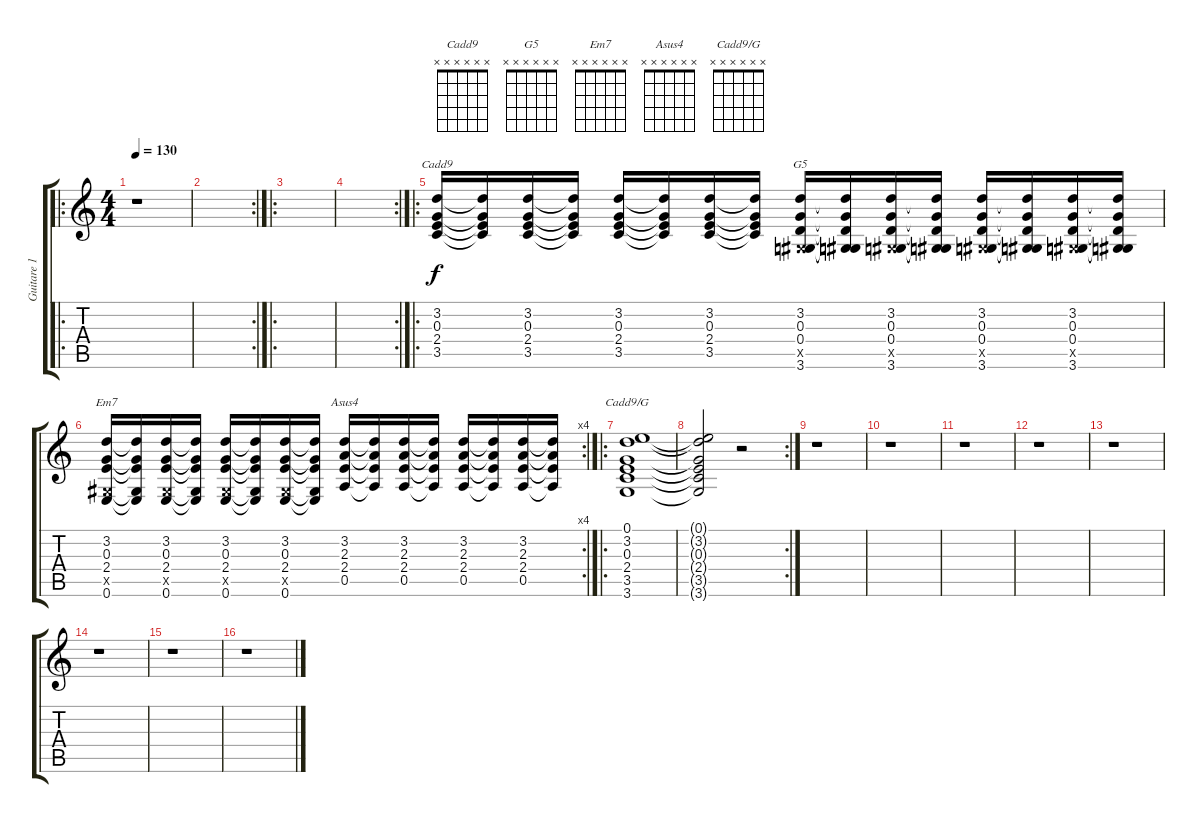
\track ("Guitare 1" "Guitare 1") {instrument overdrivenguitar}
\staff {score tabs}
\tuning (E4 B3 G3 D3 A2 E2) {hide}
\chord ("Cadd9" x x x x x x) {firstfret 0}
\chord ("G5" x x x x x x) {firstfret 0}
\chord ("Em7" x x x x x x) {firstfret 0}
\chord ("Asus4" x x x x x x) {firstfret 0}
\chord ("Cadd9/G" x x x x x x) {firstfret 0}
\ro
\ts (4 4)
\tempo 130
\clef g2
\ks c
r.1{dy f instrument overdrivenguitar} |
\rc 2
|
\ro
|
\rc 2
|
\ro
(3.2 0.3 2.4 3.5).16{ch "Cadd9"} (3.2{t} 0.3{t} 2.4{t} 3.5{t}).16 (3.2 0.3 2.4 3.5).16 (3.2{t} 0.3{t} 2.4{t} 3.5{t}).16 (3.2 0.3 2.4 3.5).16 (3.2{t} 0.3{t} 2.4{t} 3.5{t}).16 (3.2 0.3 2.4 3.5).16 (3.2{t} 0.3{t} 2.4{t} 3.5{t}).16 (3.2 0.3 0.4 -1.5{x} 3.6).16{ch "G5"} (3.2{t} 0.3{t} 0.4{t} -1.5{t} 3.6{t}).16 (3.2 0.3 0.4 -1.5{x} 3.6).16 (3.2{t} 0.3{t} 0.4{t} -1.5{t} 3.6{t}).16 (3.2 0.3 0.4 -1.5{x} 3.6).16 (3.2{t} 0.3{t} 0.4{t} -1.5{t} 3.6{t}).16 (3.2 0.3 0.4 -1.5{x} 3.6).16 (3.2{t} 0.3{t} 0.4{t} -1.5{t} 3.6{t}).16 |
\rc 4
(3.2 0.3 2.4 -1.5{x} 0.6).16{ch "Em7"} (3.2{t} 0.3{t} 2.4{t} -1.5{t} 0.6{t}).16 (3.2 0.3 2.4 -1.5{x} 0.6).16 (3.2{t} 0.3{t} 2.4{t} -1.5{t} 0.6{t}).16 (3.2 0.3 2.4 -1.5{x} 0.6).16 (3.2{t} 0.3{t} 2.4{t} -1.5{t} 0.6{t}).16 (3.2 0.3 2.4 -1.5{x} 0.6).16 (3.2{t} 0.3{t} 2.4{t} -1.5{t} 0.6{t}).16 (3.2 2.3 2.4 0.5).16{ch "Asus4"} (3.2{t} 2.3{t} 2.4{t} 0.5{t}).16 (3.2 2.3 2.4 0.5).16 (3.2{t} 2.3{t} 2.4{t} 0.5{t}).16 (3.2 2.3 2.4 0.5).16 (3.2{t} 2.3{t} 2.4{t} 0.5{t}).16 (3.2 2.3 2.4 0.5).16 (3.2{t} 2.3{t} 2.4{t} 0.5{t}).16 |
\ro
(0.1 3.2 0.3 2.4 3.5 3.6).1{ch "Cadd9/G"} |
\rc 2
(0.1{t} 3.2{t} 0.3{t} 2.4{t} 3.5{t} 3.6{t}).2 r.2 |
r.1 |
r.1 |
r.1 |
r.1 |
r.1 |
r.1 |
r.1 |
r.1
